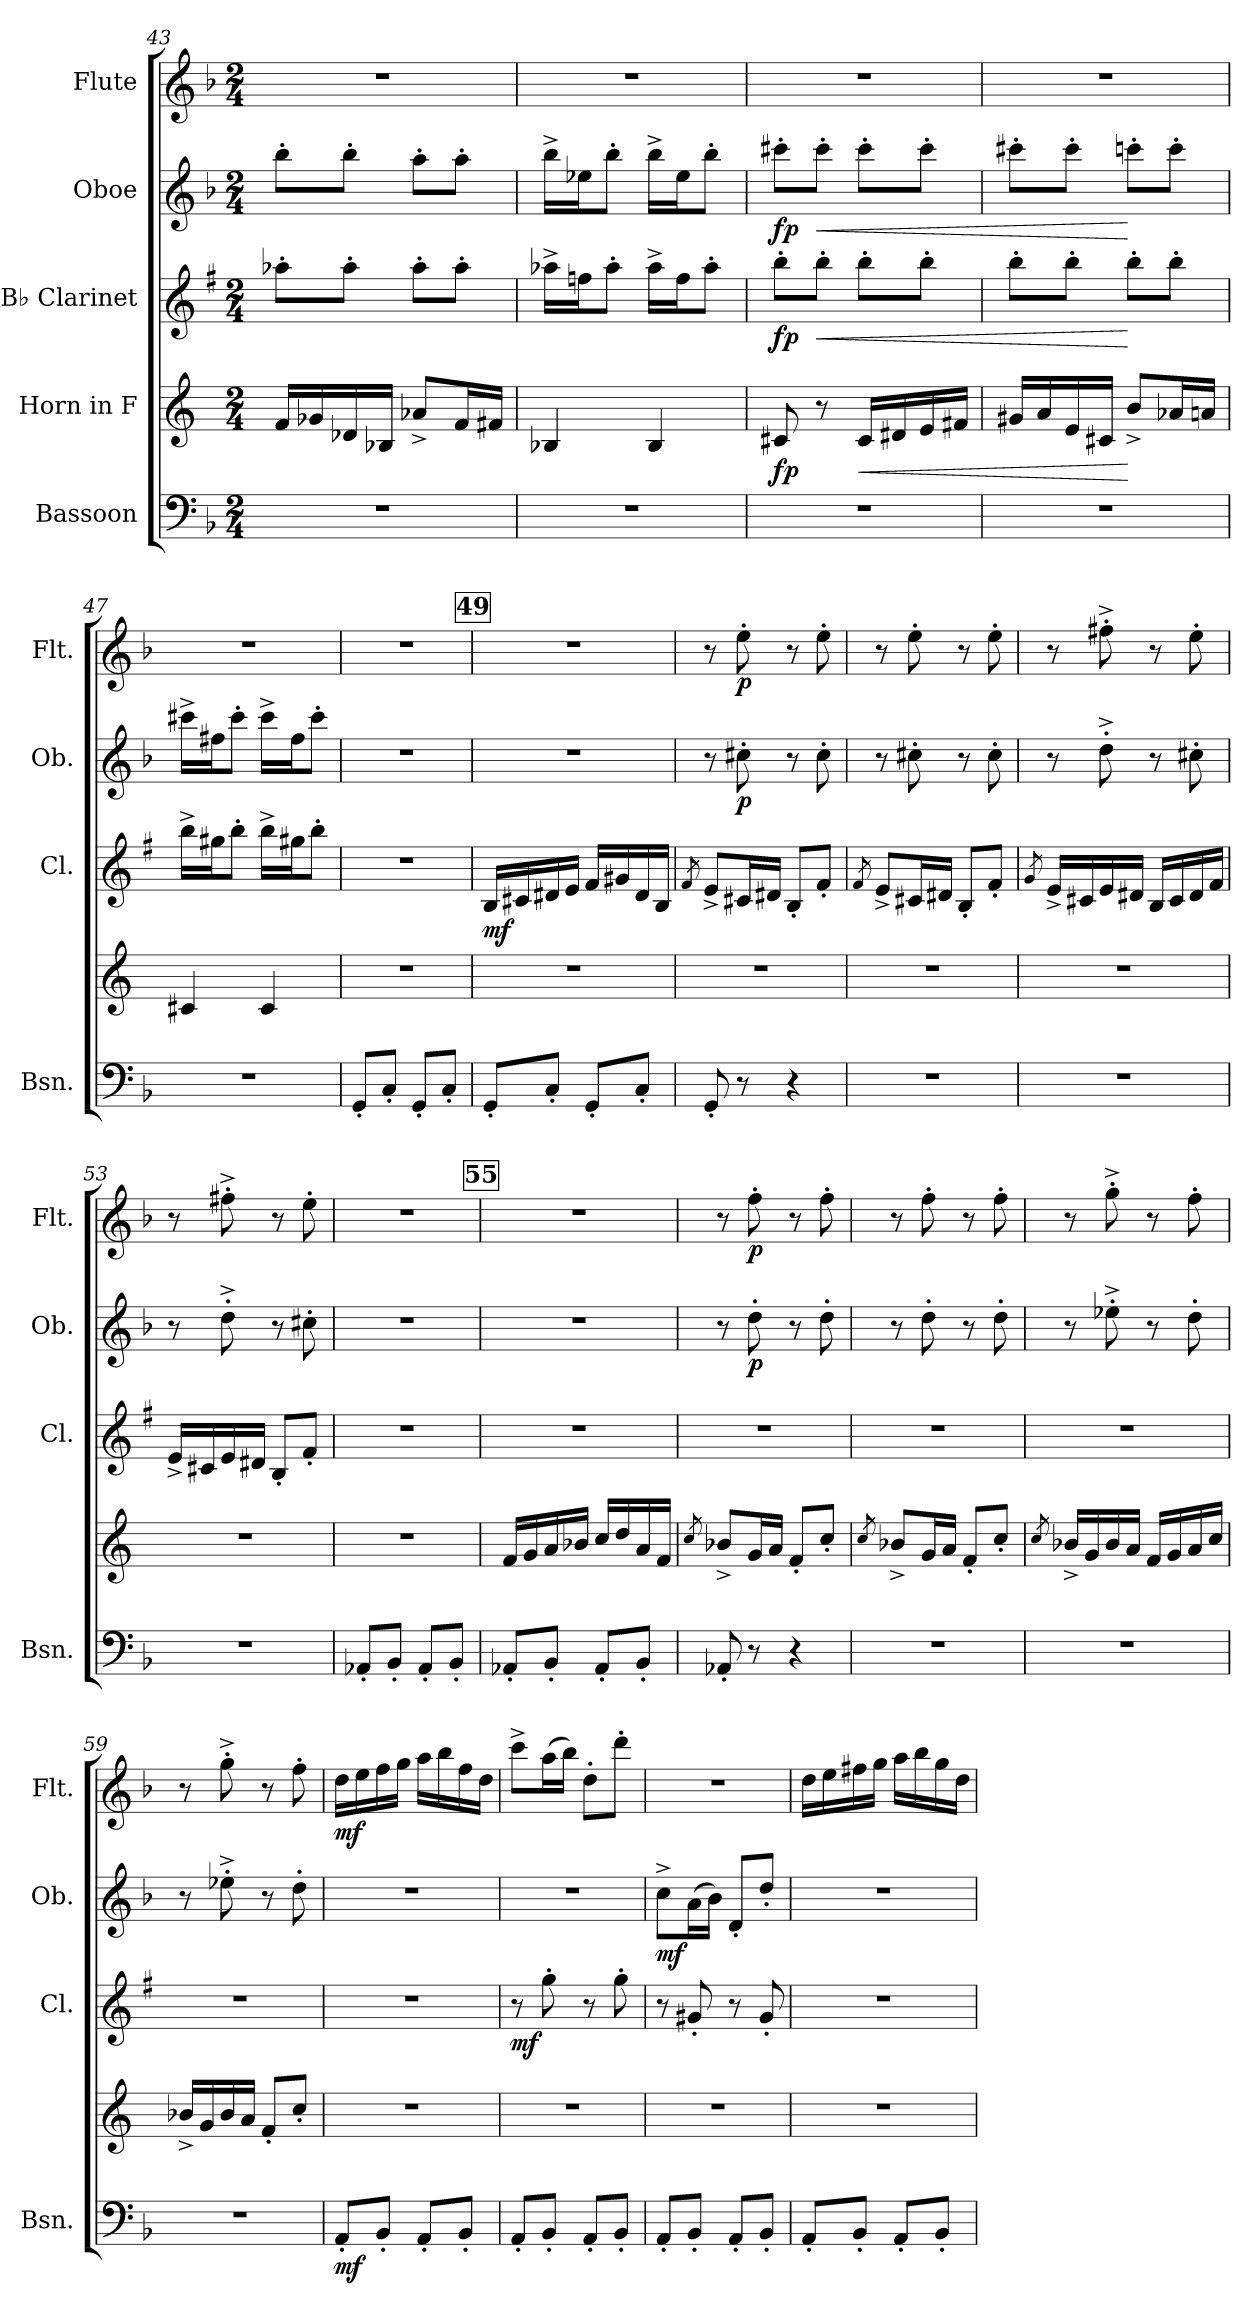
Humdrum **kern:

**kern	**dynam	**kern	**dynam	**kern	**dynam	**kern	**dynam	**kern	**dynam
*part5	*part5	*part4	*part4	*part3	*part3	*part2	*part2	*part1	*part1
*staff5	*staff5	*staff4	*staff4	*staff3	*staff3	*staff2	*staff2	*staff1	*staff1
*I"Bassoon	*	*I"Horn in F	*	*I"B♭ Clarinet	*	*I"Oboe	*	*I"Flute	*
*I'Bsn.	*	*	*	*I'Cl.	*	*I'Ob.	*	*I'Flt.	*
!!LO:PB:g=z
*clefF4	*	*clefG2	*	*clefG2	*	*clefG2	*	*clefG2	*
*	*	*ITrd4c7	*	*ITrd1c2	*	*	*	*	*
*k[b-]	*	*k[b-]	*	*k[b-]	*	*k[b-]	*	*k[b-]	*
*M2/4	*	*M2/4	*	*M2/4	*	*M2/4	*	*M2/4	*
=43	=43	=43	=43	=43	=43	=43	=43	=43	=43
2r	.	16B-/LL	.	8gg-X'\L	.	8bb-'\L	.	2r	.
.	.	16c-X/	.	.	.	.	.	.	.
.	.	16G-X/	.	8gg-'\J	.	8bb-'\J	.	.	.
.	.	16E-X/JJ	.	.	.	.	.	.	.
.	.	8d-X^/L	.	8gg-'\L	.	8aa'\L	.	.	.
.	.	16B-/L	.	8gg-'\J	.	8aa'\J	.	.	.
.	.	16Bn/JJ	.	.	.	.	.	.	.
=44	=44	=44	=44	=44	=44	=44	=44	=44	=44
2r	.	4E-X/	.	16gg-X^\LL	.	16bb-^\LL	.	2r	.
.	.	.	.	16ee-X\J	.	16ee-X\J	.	.	.
.	.	.	.	8gg-'\J	.	8bb-'\J	.	.	.
.	.	4E-/	.	16gg-^\LL	.	16bb-^\LL	.	.	.
.	.	.	.	16ee-\J	.	16ee-\J	.	.	.
.	.	.	.	8gg-'\J	.	8bb-'\J	.	.	.
=45	=45	=45	=45	=45	=45	=45	=45	=45	=45
!	!	!	!LO:DY:b	!	!LO:DY:b	!	!LO:DY:b	!	!
2r	.	8F#X/	fp	8aa'\L	fp	8ccc#X'\L	fp	2r	.
!	!	!	!	!	!LO:HP:b	!	!LO:HP:b	!	!
.	.	8r	.	8aa'\J	<	8ccc#'\J	<	.	.
!	!	!	!LO:HP:b	!	!	!	!	!	!
.	.	16F#/LL	<	8aa'\L	.	8ccc#'\L	.	.	.
.	.	16G#X/	.	.	.	.	.	.	.
.	.	16A/	.	8aa'\J	.	8ccc#'\J	.	.	.
.	.	16Bn/JJ	.	.	.	.	.	.	.
=46	=46	=46	=46	=46	=46	=46	=46	=46	=46
2r	.	16c#X/LL	.	8aa'\L	.	8ccc#X'\L	.	2r	.
.	.	16d/	.	.	.	.	.	.	.
.	.	16A/	.	8aa'\J	.	8ccc#'\J	.	.	.
.	.	16F#X/JJ	.	.	.	.	.	.	.
.	.	8e^/L	[	8aa'\L	[	8cccn'\L	[	.	.
.	.	16d-X/L	.	8aa'\J	.	8ccc'\J	.	.	.
.	.	16dn/JJ	.	.	.	.	.	.	.
!!LO:LB:g=z
=47	=47	=47	=47	=47	=47	=47	=47	=47	=47
2r	.	4F#X/	.	16aa^\LL	.	16ccc#X^\LL	.	2r	.
.	.	.	.	16ff#X\J	.	16ff#X\J	.	.	.
.	.	.	.	8aa'\J	.	8ccc#'\J	.	.	.
.	.	4F#/	.	16aa^\LL	.	16ccc#^\LL	.	.	.
.	.	.	.	16ff#X\J	.	16ff#\J	.	.	.
.	.	.	.	8aa'\J	.	8ccc#'\J	.	.	.
=48	=48	=48	=48	=48	=48	=48	=48	=48	=48
8GG'/L	.	2r	.	2r	.	2r	.	2r	.
8C'/J	.	.	.	.	.	.	.	.	.
8GG'/L	.	.	.	.	.	.	.	.	.
8C'/J	.	.	.	.	.	.	.	.	.
!!LO:REH:place=s1:a:B:fs=14:t=49
=49	=49	=49	=49	=49	=49	=49	=49	=49	=49
!	!	!	!	!	!LO:DY:b	!	!	!	!
8GG'/L	.	2r	.	16A/LL	mf	2r	.	2r	.
.	.	.	.	16Bn/	.	.	.	.	.
8C'/J	.	.	.	16c#X/	.	.	.	.	.
.	.	.	.	16d/JJ	.	.	.	.	.
8GG'/L	.	.	.	16e/LL	.	.	.	.	.
.	.	.	.	16f#X/	.	.	.	.	.
8C'/J	.	.	.	16c#/	.	.	.	.	.
.	.	.	.	16A/JJ	.	.	.	.	.
=50	=50	=50	=50	=50	=50	=50	=50	=50	=50
.	.	.	.	8qe/	.	.	.	.	.
8GG'/	.	2r	.	8d^/L	.	8r	.	8r	.
!	!	!	!	!	!	!	!LO:DY:b	!	!LO:DY:b
8r	.	.	.	16Bn/L	.	8cc#X'\	p	8ee'\	p
.	.	.	.	16c#X/JJ	.	.	.	.	.
4r	.	.	.	8A'/L	.	8r	.	8r	.
.	.	.	.	8e'/J	.	8cc#'\	.	8ee'\	.
=51	=51	=51	=51	=51	=51	=51	=51	=51	=51
.	.	.	.	8qe/	.	.	.	.	.
2r	.	2r	.	8d^/L	.	8r	.	8r	.
.	.	.	.	16Bn/L	.	8cc#X'\	.	8ee'\	.
.	.	.	.	16c#X/JJ	.	.	.	.	.
.	.	.	.	8A'/L	.	8r	.	8r	.
.	.	.	.	8e'/J	.	8cc#'\	.	8ee'\	.
!!LO:PB:g=z
=52	=52	=52	=52	=52	=52	=52	=52	=52	=52
.	.	.	.	8qf/	.	.	.	.	.
2r	.	2r	.	16d^/LL	.	8r	.	8r	.
.	.	.	.	16Bn/	.	.	.	.	.
.	.	.	.	16d/	.	8dd^'\	.	8ff#X'^\	.
.	.	.	.	16c#X/JJ	.	.	.	.	.
.	.	.	.	16A/LL	.	8r	.	8r	.
.	.	.	.	16B/	.	.	.	.	.
.	.	.	.	16c#/	.	8cc#X'\	.	8ee'\	.
.	.	.	.	16e/JJ	.	.	.	.	.
=53	=53	=53	=53	=53	=53	=53	=53	=53	=53
2r	.	2r	.	16d^/LL	.	8r	.	8r	.
.	.	.	.	16Bn/	.	.	.	.	.
.	.	.	.	16d/	.	8dd'^\	.	8ff#X'^\	.
.	.	.	.	16c#X/JJ	.	.	.	.	.
.	.	.	.	8A'/L	.	8r	.	8r	.
.	.	.	.	8e'/J	.	8cc#X'\	.	8ee'\	.
=54	=54	=54	=54	=54	=54	=54	=54	=54	=54
8AA-X'/L	.	2r	.	2r	.	2r	.	2r	.
8BB-'/J	.	.	.	.	.	.	.	.	.
8AA-'/L	.	.	.	.	.	.	.	.	.
8BB-'/J	.	.	.	.	.	.	.	.	.
!!LO:REH:place=s1:a:B:fs=14:t=55
=55	=55	=55	=55	=55	=55	=55	=55	=55	=55
8AA-X'/L	.	16B-/LL	.	2r	.	2r	.	2r	.
.	.	16c/	.	.	.	.	.	.	.
8BB-'/J	.	16d/	.	.	.	.	.	.	.
.	.	16e-X/JJ	.	.	.	.	.	.	.
8AA-'/L	.	16f/LL	.	.	.	.	.	.	.
.	.	16g/	.	.	.	.	.	.	.
8BB-'/J	.	16d/	.	.	.	.	.	.	.
.	.	16B-/JJ	.	.	.	.	.	.	.
=56	=56	=56	=56	=56	=56	=56	=56	=56	=56
.	.	8qf/	.	.	.	.	.	.	.
8AA-X'/	.	8e-X^/L	.	2r	.	8r	.	8r	.
!	!	!	!	!	!	!	!LO:DY:b	!	!LO:DY:b
8r	.	16c/L	.	.	.	8dd'\	p	8ff'\	p
.	.	16d/JJ	.	.	.	.	.	.	.
4r	.	8B-'/L	.	.	.	8r	.	8r	.
.	.	8f'/J	.	.	.	8dd'\	.	8ff'\	.
!!LO:LB:g=z
=57	=57	=57	=57	=57	=57	=57	=57	=57	=57
.	.	8qf/	.	.	.	.	.	.	.
2r	.	8e-X^/L	.	2r	.	8r	.	8r	.
.	.	16c/L	.	.	.	8dd'\	.	8ff'\	.
.	.	16d/JJ	.	.	.	.	.	.	.
.	.	8B-'/L	.	.	.	8r	.	8r	.
.	.	8f'/J	.	.	.	8dd'\	.	8ff'\	.
=58	=58	=58	=58	=58	=58	=58	=58	=58	=58
.	.	8qf/	.	.	.	.	.	.	.
2r	.	16e-X^/LL	.	2r	.	8r	.	8r	.
.	.	16c/	.	.	.	.	.	.	.
.	.	16e-/	.	.	.	8ee-X'^\	.	8gg'^\	.
.	.	16d/JJ	.	.	.	.	.	.	.
.	.	16B-/LL	.	.	.	8r	.	8r	.
.	.	16c/	.	.	.	.	.	.	.
.	.	16d/	.	.	.	8dd'\	.	8ff'\	.
.	.	16f/JJ	.	.	.	.	.	.	.
=59	=59	=59	=59	=59	=59	=59	=59	=59	=59
2r	.	16e-X^/LL	.	2r	.	8r	.	8r	.
.	.	16c/	.	.	.	.	.	.	.
.	.	16e-/	.	.	.	8ee-X'^\	.	8gg'^\	.
.	.	16d/JJ	.	.	.	.	.	.	.
.	.	8B-'/L	.	.	.	8r	.	8r	.
.	.	8f'/J	.	.	.	8dd'\	.	8ff'\	.
=60	=60	=60	=60	=60	=60	=60	=60	=60	=60
!	!LO:DY:b	!	!	!	!	!	!	!	!LO:DY:b
8AA'/L	mf	2r	.	2r	.	2r	.	16dd\LL	mf
.	.	.	.	.	.	.	.	16ee\	.
8BB-'/J	.	.	.	.	.	.	.	16ff\	.
.	.	.	.	.	.	.	.	16gg\JJ	.
8AA'/L	.	.	.	.	.	.	.	16aa\LL	.
.	.	.	.	.	.	.	.	16bb-\	.
8BB-'/J	.	.	.	.	.	.	.	16ff\	.
.	.	.	.	.	.	.	.	16dd\JJ	.
=61	=61	=61	=61	=61	=61	=61	=61	=61	=61
!	!	!	!	!	!LO:DY:b	!	!	!	!
8AA'/L	.	2r	.	8r	mf	2r	.	8ccc^\L	.
8BB-'/J	.	.	.	8ff'\	.	.	.	(16aa\L	.
.	.	.	.	.	.	.	.	16bb-\JJ)	.
8AA'/L	.	.	.	8r	.	.	.	8dd'\L	.
8BB-'/J	.	.	.	8ff'\	.	.	.	8ddd'\J	.
!!LO:PB:g=z
=62	=62	=62	=62	=62	=62	=62	=62	=62	=62
!	!	!	!	!	!	!	!LO:DY:b	!	!
8AA'/L	.	2r	.	8r	.	8cc^\L	mf	2r	.
8BB-'/J	.	.	.	8f#X'/	.	(16a\L	.	.	.
.	.	.	.	.	.	16b-\JJ)	.	.	.
8AA'/L	.	.	.	8r	.	8d'/L	.	.	.
8BB-'/J	.	.	.	8f#'/	.	8dd'/J	.	.	.
=63	=63	=63	=63	=63	=63	=63	=63	=63	=63
8AA'/L	.	2r	.	2r	.	2r	.	16dd\LL	.
.	.	.	.	.	.	.	.	16ee\	.
8BB-'/J	.	.	.	.	.	.	.	16ff#X\	.
.	.	.	.	.	.	.	.	16gg\JJ	.
8AA'/L	.	.	.	.	.	.	.	16aa\LL	.
.	.	.	.	.	.	.	.	16bb-\	.
8BB-'/J	.	.	.	.	.	.	.	16gg\	.
.	.	.	.	.	.	.	.	16dd\JJ	.
=	=	=	=	=	=	=	=	=	=
*-	*-	*-	*-	*-	*-	*-	*-	*-	*-
